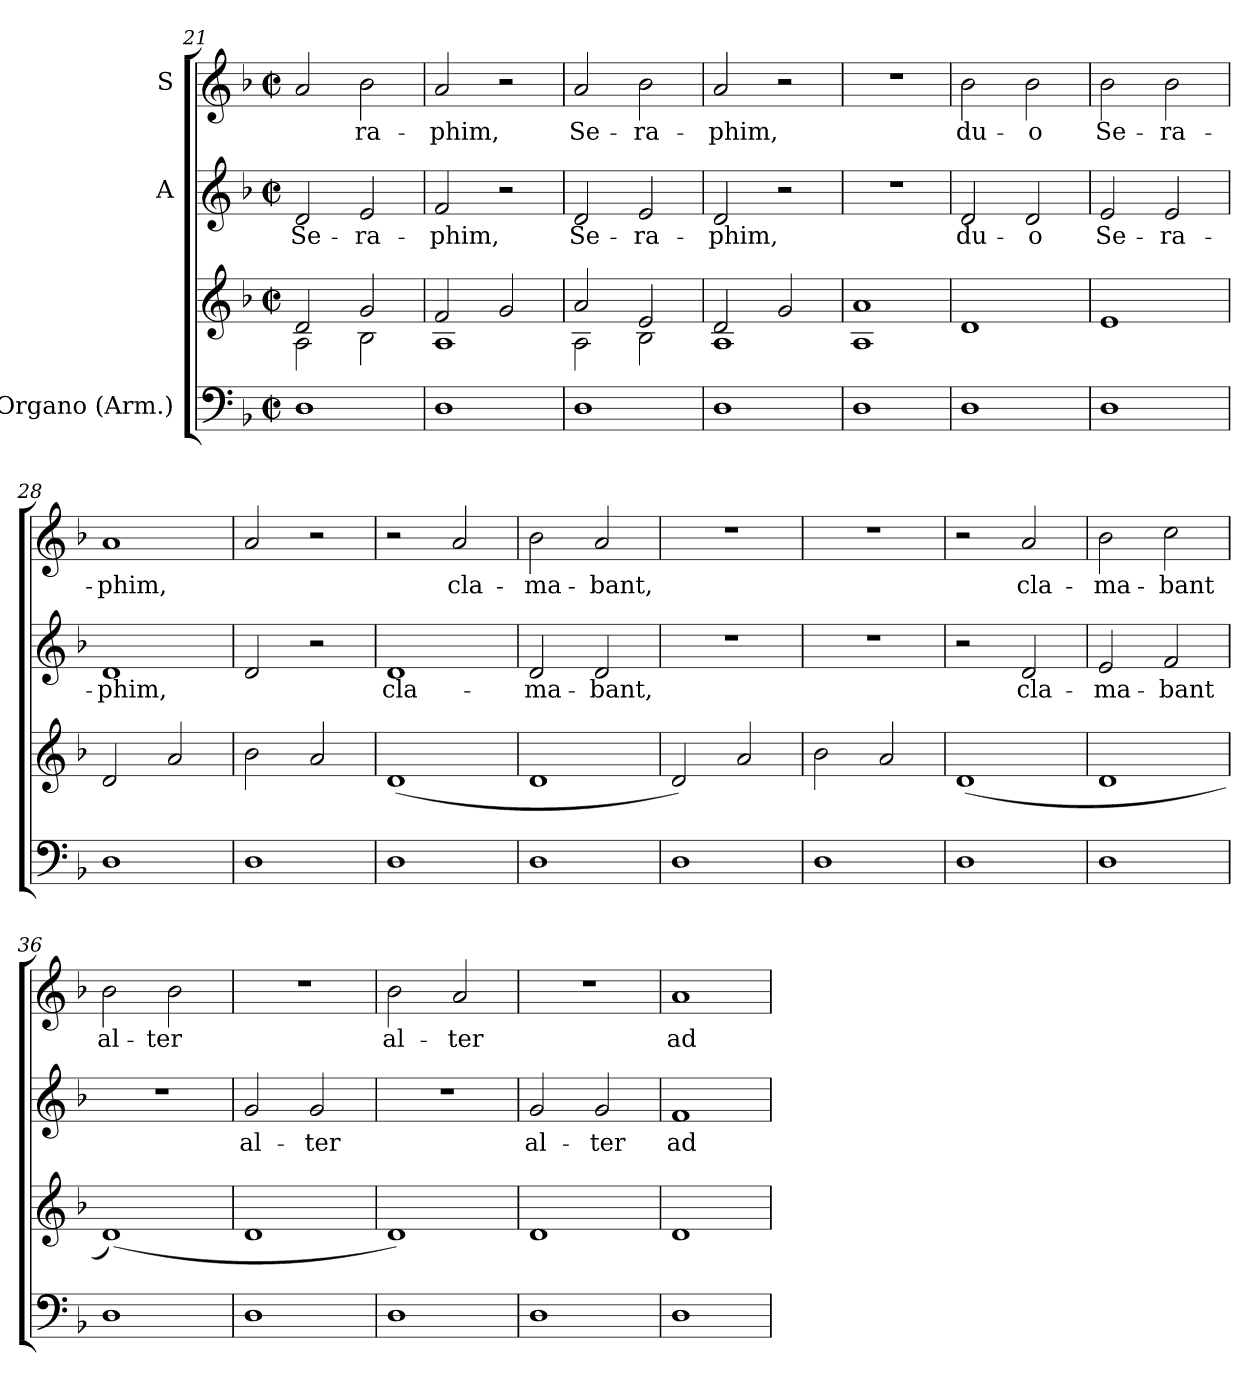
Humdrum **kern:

**kern	**kern	**kern	**text	**kern	**text
*part3	*part3	*part2	*part2	*part1	*part1
*staff4	*staff3	*staff2	*staff2	*staff1	*staff1
*I"Organo (Arm.)	*	*I"A	*	*I"S	*
*clefF4	*clefG2	*clefG2	*	*clefG2	*
*k[b-]	*k[b-]	*k[b-]	*	*k[b-]	*
*F:	*F:	*F:	*	*F:	*
*M2/2	*M2/2	*M2/2	*	*M2/2	*
*met(c|)	*met(c|)	*met(c|)	*	*met(c|)	*
=21	=21	=21	=21	=21	=21
*	*^	*	*	*	*
!	!	!	!	!LO:LY:b	!	!
1D	2d/	2A\	2d/	Se-	2a/	.
!	!	!	!	!LO:LY:b	!	!LO:LY:b
.	2g/	2B-\	2e/	-ra-	2b-\	-ra-
=22	=22	=22	=22	=22	=22	=22
!	!	!	!	!LO:LY:b	!	!LO:LY:b
1D	2f/	1A	2f/	-phim,	2a/	-phim,
.	2g/	.	2r	.	2r	.
=23	=23	=23	=23	=23	=23	=23
!	!	!	!	!LO:LY:b	!	!LO:LY:b
1D	2a/	2A\	2d/	Se-	2a/	Se-
!	!	!	!	!LO:LY:b	!	!LO:LY:b
.	2e/	2B-\	2e/	-ra-	2b-\	-ra-
=24	=24	=24	=24	=24	=24	=24
!	!	!	!	!LO:LY:b	!	!LO:LY:b
1D	2d/	1A	2d/	-phim,	2a/	-phim,
.	2g/	.	2r	.	2r	.
*	*v	*v	*	*	*	*
=25	=25	=25	=25	=25	=25
1D	1A 1a	1r	.	1r	.
!!LO:LB:g=z
=26	=26	=26	=26	=26	=26
!	!	!	!LO:LY:b	!	!LO:LY:b
1D	1d	2d/	du-	2b-\	du-
!	!	!	!LO:LY:b	!	!LO:LY:b
.	.	2d/	-o	2b-\	-o
=27	=27	=27	=27	=27	=27
!	!	!	!LO:LY:b	!	!LO:LY:b
1D	1e	2e/	Se-	2b-\	Se-
!	!	!	!LO:LY:b	!	!LO:LY:b
.	.	2e/	-ra-	2b-\	-ra-
=28	=28	=28	=28	=28	=28
!	!	!	!LO:LY:b	!	!LO:LY:b
1D	2d/	1d	-phim,	1a	-phim,
.	2a/	.	.	.	.
=29	=29	=29	=29	=29	=29
1D	2b-\	2d/	.	2a/	.
.	2a/	2r	.	2r	.
=30	=30	=30	=30	=30	=30
!	!	!	!LO:LY:b	!	!
1D	(<1d	1d	cla-	2r	.
!	!	!	!	!	!LO:LY:b
.	.	.	.	2a/	cla-
=31	=31	=31	=31	=31	=31
!	!	!	!LO:LY:b	!	!LO:LY:b
1D	1d	2d/	-ma-	2b-\	-ma-
!	!	!	!LO:LY:b	!	!LO:LY:b
.	.	2d/	-bant,	2a/	-bant,
=32	=32	=32	=32	=32	=32
1D	2d/)	1r	.	1r	.
.	2a/	.	.	.	.
=33	=33	=33	=33	=33	=33
1D	2b-\	1r	.	1r	.
.	2a/	.	.	.	.
=34	=34	=34	=34	=34	=34
1D	(<1d	2r	.	2r	.
!	!	!	!LO:LY:b	!	!LO:LY:b
.	.	2d/	cla-	2a/	cla-
=35	=35	=35	=35	=35	=35
!	!	!	!LO:LY:b	!	!LO:LY:b
1D	1d	2e/	-ma-	2b-\	-ma-
!	!	!	!LO:LY:b	!	!LO:LY:b
.	.	2f/	-bant	2cc\	-bant
=36	=36	=36	=36	=36	=36
!	!	!	!	!	!LO:LY:b
1D	(<1d)	1r	.	2b-\	al-
!	!	!	!	!	!LO:LY:b
.	.	.	.	2b-\	-ter
=37	=37	=37	=37	=37	=37
!	!	!	!LO:LY:b	!	!
1D	1d	2g/	al-	1r	.
!	!	!	!LO:LY:b	!	!
.	.	2g/	-ter	.	.
=38	=38	=38	=38	=38	=38
!	!	!	!	!	!LO:LY:b
1D	1d)	1r	.	2b-\	al-
!	!	!	!	!	!LO:LY:b
.	.	.	.	2a/	-ter
=39	=39	=39	=39	=39	=39
!	!	!	!LO:LY:b	!	!
1D	1d	2g/	al-	1r	.
!	!	!	!LO:LY:b	!	!
.	.	2g/	-ter	.	.
!!LO:PB:g=z
=40	=40	=40	=40	=40	=40
!	!	!	!LO:LY:b	!	!LO:LY:b
1D	1d	1f	ad	1a	ad
=	=	=	=	=	=
*-	*-	*-	*-	*-	*-
